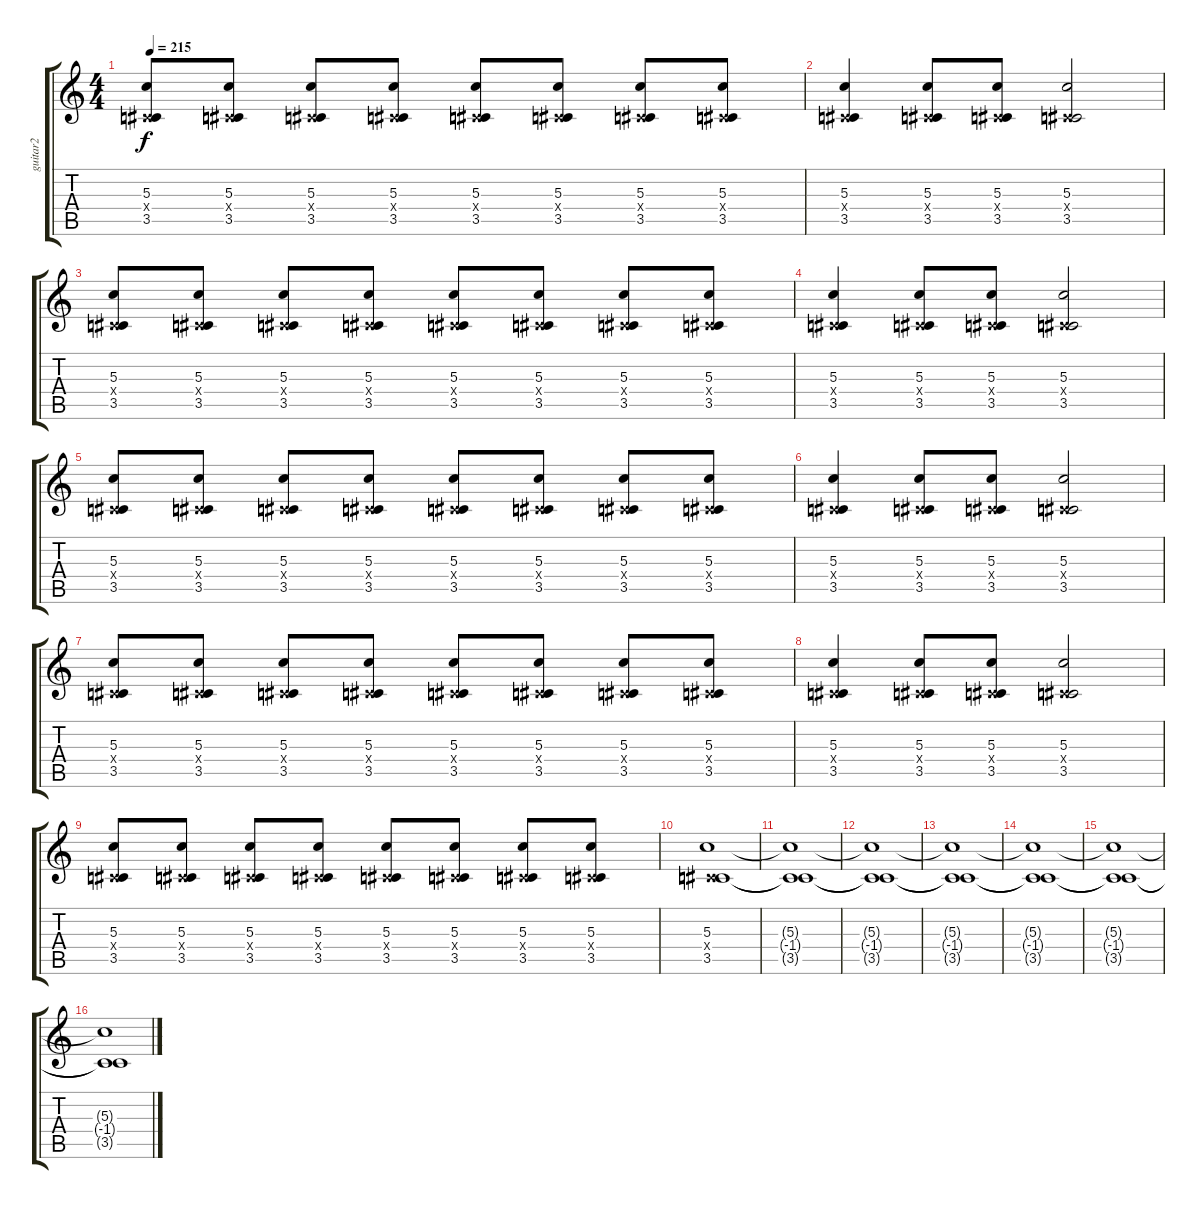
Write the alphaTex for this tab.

\track ("guitar2" "guitar2") {instrument distortionguitar}
\staff {score tabs}
\tuning (E4 B3 G3 D3 A2 E2) {hide}
\ts (4 4)
\tempo 215
\clef g2
\ks c
(5.3 -1.4{x} 3.5).8{dy f} (5.3 -1.4{x} 3.5).8 (5.3 -1.4{x} 3.5).8 (5.3 -1.4{x} 3.5).8 (5.3 -1.4{x} 3.5).8 (5.3 -1.4{x} 3.5).8 (5.3 -1.4{x} 3.5).8 (5.3 -1.4{x} 3.5).8 |
(5.3 -1.4{x} 3.5).4 (5.3 -1.4{x} 3.5).8 (5.3 -1.4{x} 3.5).8 (5.3 -1.4{x} 3.5).2 |
(5.3 -1.4{x} 3.5).8 (5.3 -1.4{x} 3.5).8 (5.3 -1.4{x} 3.5).8 (5.3 -1.4{x} 3.5).8 (5.3 -1.4{x} 3.5).8 (5.3 -1.4{x} 3.5).8 (5.3 -1.4{x} 3.5).8 (5.3 -1.4{x} 3.5).8 |
(5.3 -1.4{x} 3.5).4 (5.3 -1.4{x} 3.5).8 (5.3 -1.4{x} 3.5).8 (5.3 -1.4{x} 3.5).2 |
(5.3 -1.4{x} 3.5).8 (5.3 -1.4{x} 3.5).8 (5.3 -1.4{x} 3.5).8 (5.3 -1.4{x} 3.5).8 (5.3 -1.4{x} 3.5).8 (5.3 -1.4{x} 3.5).8 (5.3 -1.4{x} 3.5).8 (5.3 -1.4{x} 3.5).8 |
(5.3 -1.4{x} 3.5).4 (5.3 -1.4{x} 3.5).8 (5.3 -1.4{x} 3.5).8 (5.3 -1.4{x} 3.5).2 |
(5.3 -1.4{x} 3.5).8 (5.3 -1.4{x} 3.5).8 (5.3 -1.4{x} 3.5).8 (5.3 -1.4{x} 3.5).8 (5.3 -1.4{x} 3.5).8 (5.3 -1.4{x} 3.5).8 (5.3 -1.4{x} 3.5).8 (5.3 -1.4{x} 3.5).8 |
(5.3 -1.4{x} 3.5).4 (5.3 -1.4{x} 3.5).8 (5.3 -1.4{x} 3.5).8 (5.3 -1.4{x} 3.5).2 |
(5.3 -1.4{x} 3.5).8 (5.3 -1.4{x} 3.5).8 (5.3 -1.4{x} 3.5).8 (5.3 -1.4{x} 3.5).8 (5.3 -1.4{x} 3.5).8 (5.3 -1.4{x} 3.5).8 (5.3 -1.4{x} 3.5).8 (5.3 -1.4{x} 3.5).8 |
(5.3 -1.4{x} 3.5).1 |
(5.3{t} -1.4{t} 3.5{t}).1 |
(5.3{t} -1.4{t} 3.5{t}).1 |
(5.3{t} -1.4{t} 3.5{t}).1 |
(5.3{t} -1.4{t} 3.5{t}).1 |
(5.3{t} -1.4{t} 3.5{t}).1 |
(5.3{t} -1.4{t} 3.5{t}).1
